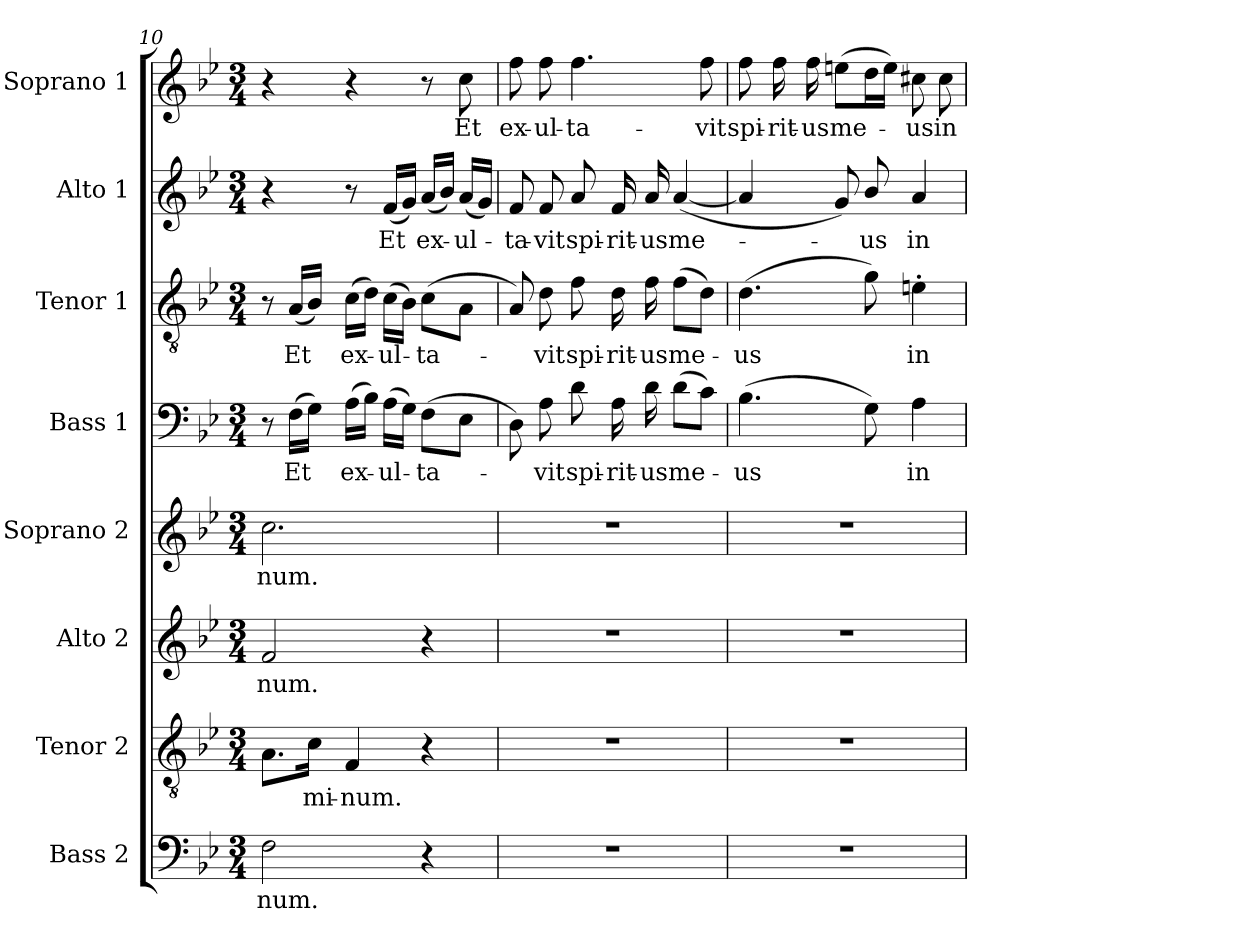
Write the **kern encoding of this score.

**kern	**text	**kern	**text	**kern	**text	**kern	**text	**kern	**text	**kern	**text	**kern	**text	**kern	**text
*part8	*part8	*part7	*part7	*part6	*part6	*part5	*part5	*part4	*part4	*part3	*part3	*part2	*part2	*part1	*part1
*staff8	*staff8	*staff7	*staff7	*staff6	*staff6	*staff5	*staff5	*staff4	*staff4	*staff3	*staff3	*staff2	*staff2	*staff1	*staff1
*I"Bass 2	*	*I"Tenor 2	*	*I"Alto 2	*	*I"Soprano 2	*	*I"Bass 1	*	*I"Tenor 1	*	*I"Alto 1	*	*I"Soprano 1	*
*I'B 2.	*	*I'T 2.	*	*I'A 2.	*	*I'S 2.	*	*I'B 1.	*	*I'T 1.	*	*I'A 1.	*	*I'S 1.	*
*clefF4	*	*clefGv2	*	*clefG2	*	*clefG2	*	*clefF4	*	*clefGv2	*	*clefG2	*	*clefG2	*
*	*	*ITrd7c12	*	*	*	*	*	*	*	*ITrd7c12	*	*	*	*	*
*k[b-e-]	*	*k[b-e-]	*	*k[b-e-]	*	*k[b-e-]	*	*k[b-e-]	*	*k[b-e-]	*	*k[b-e-]	*	*k[b-e-]	*
*B-:	*	*B-:	*	*B-:	*	*B-:	*	*B-:	*	*B-:	*	*B-:	*	*B-:	*
*M3/4	*	*M3/4	*	*M3/4	*	*M3/4	*	*M3/4	*	*M3/4	*	*M3/4	*	*M3/4	*
=10	=10	=10	=10	=10	=10	=10	=10	=10	=10	=10	=10	=10	=10	=10	=10
!	!LO:LY:b:color=#000000	!	!	!	!	!	!	!	!	!	!	!	!	!	!
!	!	!	!	!	!LO:LY:b:color=#000000	!	!	!	!	!	!	!	!	!	!
!	!	!	!	!	!	!	!LO:LY:b:color=#000000	!	!	!	!	!	!	!	!
2Fi\	-num.	8.AAi\L	.	2fi/	-num.	2.cci\	-num.	8r	.	8r	.	4r	.	4r	.
!	!	!	!	!	!	!	!	!	!LO:LY:b:color=#000000	!	!	!	!	!	!
!	!	!	!	!	!	!	!	!	!	!	!LO:LY:b:color=#000000	!	!	!	!
.	.	.	.	.	.	.	.	(16Fi\LL	Et	(16AAi/LL	Et	.	.	.	.
!	!	!	!LO:LY:b:color=#000000	!	!	!	!	!	!	!	!	!	!	!	!
.	.	16Ci\Jk	-mi-	.	.	.	.	16Gi\JJ)	.	16BB-i/JJ)	.	.	.	.	.
!	!	!	!LO:LY:b:color=#000000	!	!	!	!	!	!	!	!	!	!	!	!
!	!	!	!	!	!	!	!	!	!LO:LY:b:color=#000000	!	!	!	!	!	!
!	!	!	!	!	!	!	!	!	!	!	!LO:LY:b:color=#000000	!	!	!	!
.	.	4FFi/	-num.	.	.	.	.	(16Ai\LL	ex-	(16Ci\LL	ex-	8r	.	4r	.
.	.	.	.	.	.	.	.	16B-i\JJ)	.	16Di\JJ)	.	.	.	.	.
!	!	!	!	!	!	!	!	!	!LO:LY:b:color=#000000	!	!	!	!	!	!
!	!	!	!	!	!	!	!	!	!	!	!LO:LY:b:color=#000000	!	!	!	!
!	!	!	!	!	!	!	!	!	!	!	!	!	!LO:LY:b:color=#000000	!	!
.	.	.	.	.	.	.	.	(16Ai\LL	-ul-	(16Ci\LL	-ul-	(16fi/LL	Et	.	.
.	.	.	.	.	.	.	.	16Gi\JJ)	.	16BB-i\JJ)	.	16gi/JJ)	.	.	.
!	!	!	!	!	!	!	!	!	!LO:LY:b:color=#000000	!	!	!	!	!	!
!	!	!	!	!	!	!	!	!	!	!	!LO:LY:b:color=#000000	!	!	!	!
!	!	!	!	!	!	!	!	!	!	!	!	!	!LO:LY:b:color=#000000	!	!
4r	.	4r	.	4r	.	.	.	(8Fi\L	-ta-	(8Ci\L	-ta-	(16ai/LL	ex-	8r	.
.	.	.	.	.	.	.	.	.	.	.	.	16b-i/JJ)	.	.	.
!	!	!	!	!	!	!	!	!	!	!	!	!	!LO:LY:b:color=#000000	!	!
!	!	!	!	!	!	!	!	!	!	!	!	!	!	!	!LO:LY:b:color=#000000
.	.	.	.	.	.	.	.	8E-i\J	.	8AAi\J	.	(16ai/LL	-ul-	8cci\	Et
.	.	.	.	.	.	.	.	.	.	.	.	16gi/JJ)	.	.	.
!!LO:PB:g=z
=11	=11	=11	=11	=11	=11	=11	=11	=11	=11	=11	=11	=11	=11	=11	=11
!LO:N:vis=1	!	!LO:N:vis=1	!	!LO:N:vis=1	!	!LO:N:vis=1	!	!	!	!	!	!	!	!	!
!	!	!	!	!	!	!	!	!	!	!	!	!	!LO:LY:b:color=#000000	!	!
!	!	!	!	!	!	!	!	!	!	!	!	!	!	!	!LO:LY:b:color=#000000
2.r	.	2.r	.	2.r	.	2.r	.	8Di\)	.	8AAi/)	.	8fi/	-ta-	8ffi\	ex-
!	!	!	!	!	!	!	!	!	!LO:LY:b:color=#000000	!	!	!	!	!	!
!	!	!	!	!	!	!	!	!	!	!	!LO:LY:b:color=#000000	!	!	!	!
!	!	!	!	!	!	!	!	!	!	!	!	!	!LO:LY:b:color=#000000	!	!
!	!	!	!	!	!	!	!	!	!	!	!	!	!	!	!LO:LY:b:color=#000000
.	.	.	.	.	.	.	.	8Ai\	-vit	8Di\	-vit	8fi/	-vit	8ffi\	-ul-
!	!	!	!	!	!	!	!	!	!LO:LY:b:color=#000000	!	!	!	!	!	!
!	!	!	!	!	!	!	!	!	!	!	!LO:LY:b:color=#000000	!	!	!	!
!	!	!	!	!	!	!	!	!	!	!	!	!	!LO:LY:b:color=#000000	!	!
!	!	!	!	!	!	!	!	!	!	!	!	!	!	!	!LO:LY:b:color=#000000
.	.	.	.	.	.	.	.	8di\	spi-	8Fi\	spi-	8ai/	spi-	4.ffi\	-ta-
!	!	!	!	!	!	!	!	!	!LO:LY:b:color=#000000	!	!	!	!	!	!
!	!	!	!	!	!	!	!	!	!	!	!LO:LY:b:color=#000000	!	!	!	!
!	!	!	!	!	!	!	!	!	!	!	!	!	!LO:LY:b:color=#000000	!	!
.	.	.	.	.	.	.	.	16Ai\	-rit-	16Di\	-rit-	16fi/	-rit-	.	.
!	!	!	!	!	!	!	!	!	!LO:LY:b:color=#000000	!	!	!	!	!	!
!	!	!	!	!	!	!	!	!	!	!	!LO:LY:b:color=#000000	!	!	!	!
!	!	!	!	!	!	!	!	!	!	!	!	!	!LO:LY:b:color=#000000	!	!
.	.	.	.	.	.	.	.	16di\	-us	16Fi\	-us	16ai/	-us	.	.
!	!	!	!	!	!	!	!	!	!LO:LY:b:color=#000000	!	!	!	!	!	!
!	!	!	!	!	!	!	!	!	!	!	!LO:LY:b:color=#000000	!	!	!	!
!	!	!	!	!	!	!	!	!	!	!	!	!	!LO:LY:b:color=#000000	!	!
.	.	.	.	.	.	.	.	(8di\L	me-	(8Fi\L	me-	([4ai/	me-	.	.
!	!	!	!	!	!	!	!	!	!	!	!	!	!	!	!LO:LY:b:color=#000000
.	.	.	.	.	.	.	.	8ci\J)	.	8Di\J)	.	.	.	8ffi\	-vit
=12	=12	=12	=12	=12	=12	=12	=12	=12	=12	=12	=12	=12	=12	=12	=12
!LO:N:vis=1	!	!LO:N:vis=1	!	!LO:N:vis=1	!	!LO:N:vis=1	!	!	!	!	!	!	!	!	!
!	!	!	!	!	!	!	!	!	!LO:LY:b:color=#000000	!	!	!	!	!	!
!	!	!	!	!	!	!	!	!	!	!	!LO:LY:b:color=#000000	!	!	!	!
!	!	!	!	!	!	!	!	!	!	!	!	!	!	!	!LO:LY:b:color=#000000
2.r	.	2.r	.	2.r	.	2.r	.	(4.B-i\	-us	(4.Di\	-us	4ai/]	.	8ffi\	spi-
!	!	!	!	!	!	!	!	!	!	!	!	!	!	!	!LO:LY:b:color=#000000
.	.	.	.	.	.	.	.	.	.	.	.	.	.	16ffi\	-rit-
!	!	!	!	!	!	!	!	!	!	!	!	!	!	!	!LO:LY:b:color=#000000
.	.	.	.	.	.	.	.	.	.	.	.	.	.	16ffi\	-us
!	!	!	!	!	!	!	!	!	!	!	!	!	!	!	!LO:LY:b:color=#000000
.	.	.	.	.	.	.	.	.	.	.	.	8gi/)	.	(8eeni\L	me-
!	!	!	!	!	!	!	!	!	!	!	!	!	!LO:LY:b:color=#000000	!	!
.	.	.	.	.	.	.	.	8Gi\)	.	8Gi\)	.	8b-i/	-us	16ddi\L	.
.	.	.	.	.	.	.	.	.	.	.	.	.	.	16eei\JJ)	.
!	!	!	!	!	!	!	!	!	!LO:LY:b:color=#000000	!	!	!	!	!	!
!	!	!	!	!	!	!	!	!	!	!	!LO:LY:b:color=#000000	!	!	!	!
!	!	!	!	!	!	!	!	!	!	!	!	!	!LO:LY:b:color=#000000	!	!
!	!	!	!	!	!	!	!	!	!	!	!	!	!	!	!LO:LY:b:color=#000000
.	.	.	.	.	.	.	.	4Ai\	in	4En'i\	in	4ai/	in	8cc#Xi\	-us
!	!	!	!	!	!	!	!	!	!	!	!	!	!	!	!LO:LY:b:color=#000000
.	.	.	.	.	.	.	.	.	.	.	.	.	.	8cc#i\	in
=	=	=	=	=	=	=	=	=	=	=	=	=	=	=	=
*-	*-	*-	*-	*-	*-	*-	*-	*-	*-	*-	*-	*-	*-	*-	*-
